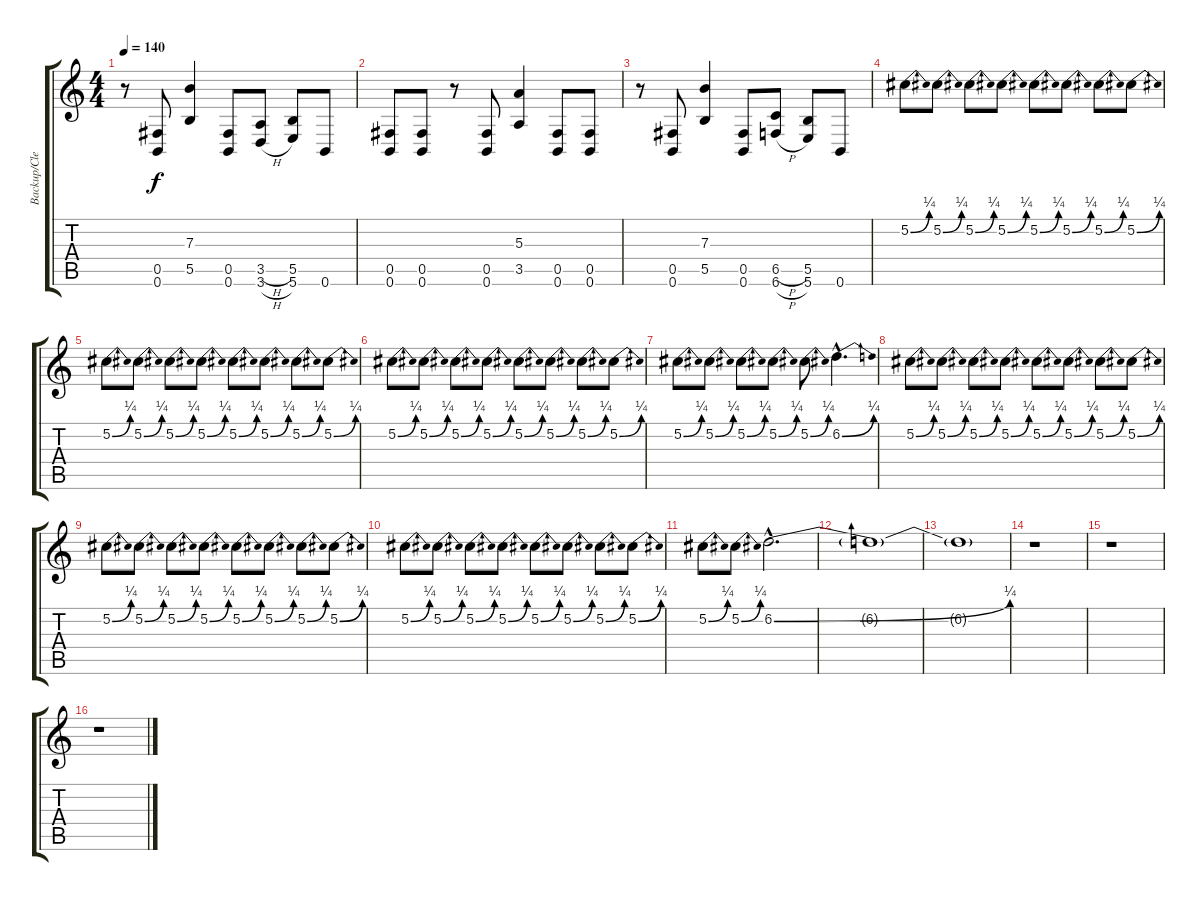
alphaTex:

\track ("Backup/Clean" "Backup/Cle") {instrument overdrivenguitar}
\staff {score tabs}
\tuning (Db4 Ab3 E3 B2 Gb2 B1) {hide}
\ts (4 4)
\tempo 140
\clef g2
\ks c
r.8{dy f} (0.5 0.6).8 (7.3 5.5).4 (0.5 0.6).8 (3.5{h} 3.6{h}).8 (5.5 5.6).8 0.6.8 |
(0.5 0.6).8 (0.5 0.6).8 r.8 (0.5 0.6).8 (5.3 3.5).4 (0.5 0.6).8 (0.5 0.6).8 |
r.8 (0.5 0.6).8 (7.3 5.5).4 (0.5 0.6).8 (6.5{h} 6.6{h}).8 (5.5 5.6).8 0.6.8 |
5.2{be (bend 0 0 60 1)}.8 5.2{be (bend 0 0 60 1)}.8 5.2{be (bend 0 0 60 1)}.8 5.2{be (bend 0 0 60 1)}.8 5.2{be (bend 0 0 60 1)}.8 5.2{be (bend 0 0 60 1)}.8 5.2{be (bend 0 0 60 1)}.8 5.2{be (bend 0 0 60 1)}.8 |
5.2{be (bend 0 0 60 1)}.8 5.2{be (bend 0 0 60 1)}.8 5.2{be (bend 0 0 60 1)}.8 5.2{be (bend 0 0 60 1)}.8 5.2{be (bend 0 0 60 1)}.8 5.2{be (bend 0 0 60 1)}.8 5.2{be (bend 0 0 60 1)}.8 5.2{be (bend 0 0 60 1)}.8 |
5.2{be (bend 0 0 60 1)}.8 5.2{be (bend 0 0 60 1)}.8 5.2{be (bend 0 0 60 1)}.8 5.2{be (bend 0 0 60 1)}.8 5.2{be (bend 0 0 60 1)}.8 5.2{be (bend 0 0 60 1)}.8 5.2{be (bend 0 0 60 1)}.8 5.2{be (bend 0 0 60 1)}.8 |
5.2{be (bend 0 0 60 1)}.8 5.2{be (bend 0 0 60 1)}.8 5.2{be (bend 0 0 60 1)}.8 5.2{be (bend 0 0 60 1)}.8 5.2{be (bend 0 0 60 1)}.8 6.2{be (bend 0 0 60 1) hac}.4{d} |
5.2{be (bend 0 0 60 1)}.8 5.2{be (bend 0 0 60 1)}.8 5.2{be (bend 0 0 60 1)}.8 5.2{be (bend 0 0 60 1)}.8 5.2{be (bend 0 0 60 1)}.8 5.2{be (bend 0 0 60 1)}.8 5.2{be (bend 0 0 60 1)}.8 5.2{be (bend 0 0 60 1)}.8 |
5.2{be (bend 0 0 60 1)}.8 5.2{be (bend 0 0 60 1)}.8 5.2{be (bend 0 0 60 1)}.8 5.2{be (bend 0 0 60 1)}.8 5.2{be (bend 0 0 60 1)}.8 5.2{be (bend 0 0 60 1)}.8 5.2{be (bend 0 0 60 1)}.8 5.2{be (bend 0 0 60 1)}.8 |
5.2{be (bend 0 0 60 1)}.8 5.2{be (bend 0 0 60 1)}.8 5.2{be (bend 0 0 60 1)}.8 5.2{be (bend 0 0 60 1)}.8 5.2{be (bend 0 0 60 1)}.8 5.2{be (bend 0 0 60 1)}.8 5.2{be (bend 0 0 60 1)}.8 5.2{be (bend 0 0 60 1)}.8 |
5.2{be (bend 0 0 60 1)}.8 5.2{be (bend 0 0 60 1)}.8 6.2{be (bend 0 0 60 1) hac}.2{d} |
6.2{t}.1 |
6.2{t}.1 |
r.1 |
r.1 |
r.1
